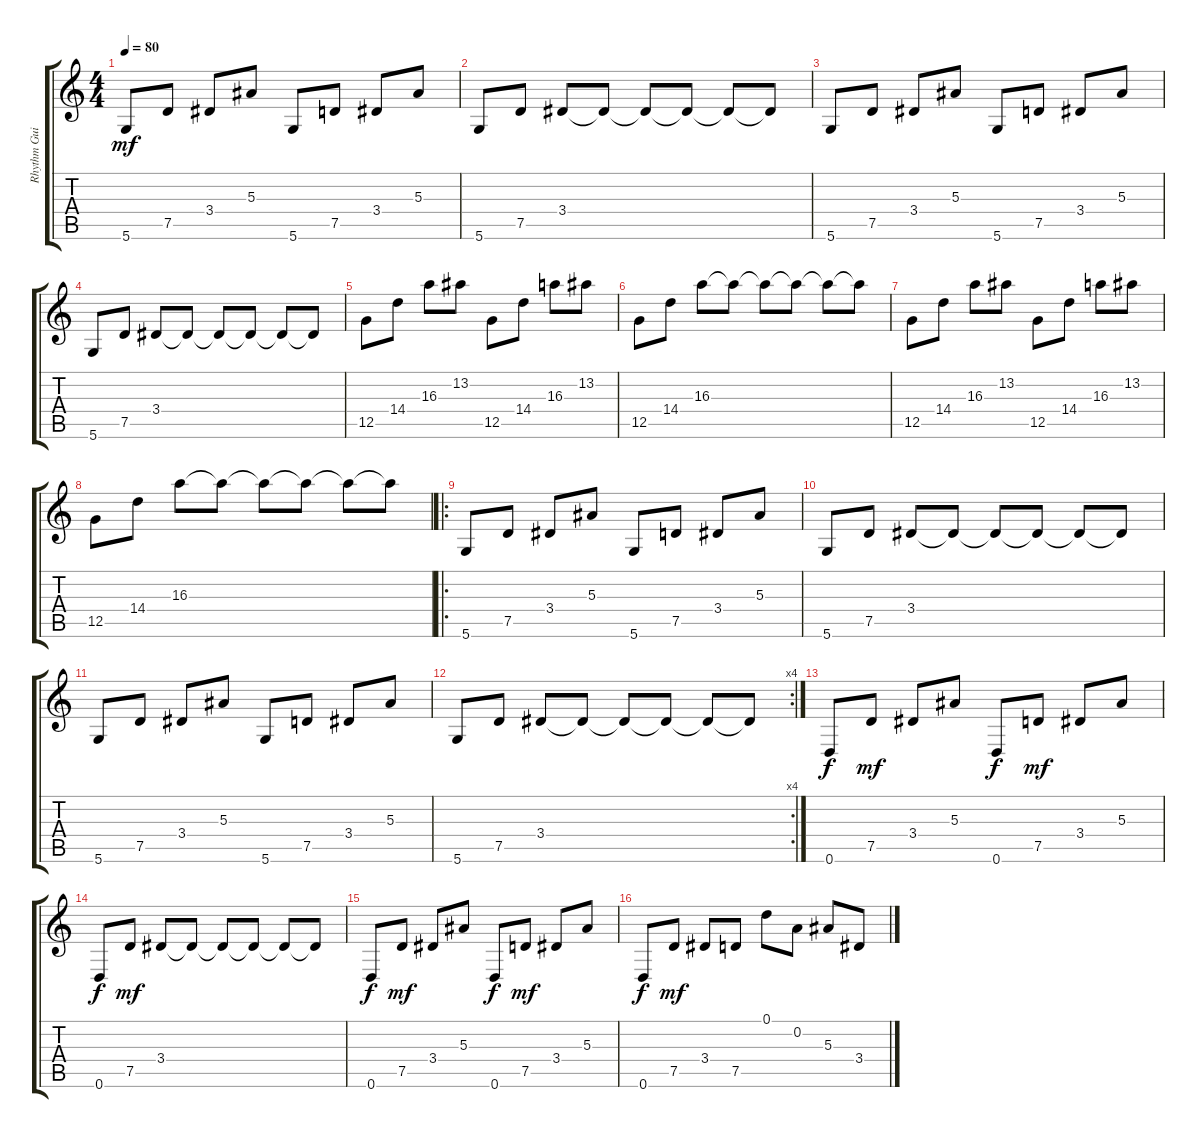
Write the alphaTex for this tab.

\track ("Rhythm Guitar 1" "Rhythm Gui") {instrument acousticguitarsteel}
\staff {score tabs}
\tuning (D4 A3 F3 C3 G2 D2) {hide}
\ts (4 4)
\tempo 80
\clef g2
\ks c
5.6.8{dy mf instrument acousticguitarsteel} 7.5.8 3.4.8 5.3.8 5.6.8 7.5.8 3.4.8 5.3.8 |
5.6.8 7.5.8 3.4.8 3.4{t}.8 3.4{t}.8 3.4{t}.8 3.4{t}.8 3.4{t}.8 |
5.6.8 7.5.8 3.4.8 5.3.8 5.6.8 7.5.8 3.4.8 5.3.8 |
5.6.8 7.5.8 3.4.8 3.4{t}.8 3.4{t}.8 3.4{t}.8 3.4{t}.8 3.4{t}.8 |
12.5.8 14.4.8 16.3.8 13.2.8 12.5.8 14.4.8 16.3.8 13.2.8 |
12.5.8 14.4.8 16.3.8 16.3{t}.8 16.3{t}.8 16.3{t}.8 16.3{t}.8 16.3{t}.8 |
12.5.8 14.4.8 16.3.8 13.2.8 12.5.8 14.4.8 16.3.8 13.2.8 |
12.5.8 14.4.8 16.3.8 16.3{t}.8 16.3{t}.8 16.3{t}.8 16.3{t}.8 16.3{t}.8 |
\ro
5.6.8 7.5.8 3.4.8 5.3.8 5.6.8 7.5.8 3.4.8 5.3.8 |
5.6.8 7.5.8 3.4.8 3.4{t}.8 3.4{t}.8 3.4{t}.8 3.4{t}.8 3.4{t}.8 |
5.6.8 7.5.8 3.4.8 5.3.8 5.6.8 7.5.8 3.4.8 5.3.8 |
\rc 4
5.6.8 7.5.8 3.4.8 3.4{t}.8 3.4{t}.8 3.4{t}.8 3.4{t}.8 3.4{t}.8 |
0.6.8{dy f} 7.5.8{dy mf} 3.4.8 5.3.8 0.6.8{dy f} 7.5.8{dy mf} 3.4.8 5.3.8 |
0.6.8{dy f} 7.5.8{dy mf} 3.4.8 3.4{t}.8 3.4{t}.8 3.4{t}.8 3.4{t}.8 3.4{t}.8 |
0.6.8{dy f} 7.5.8{dy mf} 3.4.8 5.3.8 0.6.8{dy f} 7.5.8{dy mf} 3.4.8 5.3.8 |
0.6.8{dy f} 7.5.8{dy mf} 3.4.8 7.5.8 0.1.8 0.2.8 5.3.8 3.4.8
